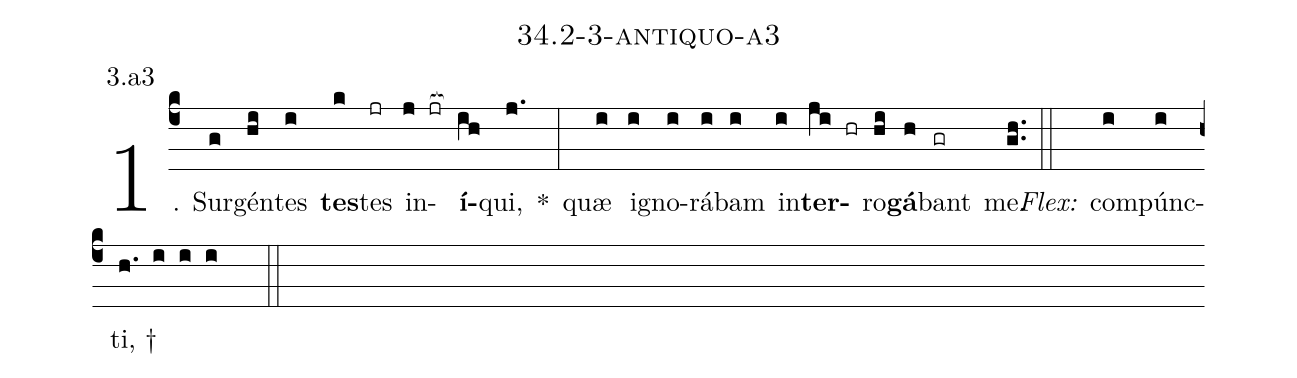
name: 34.2-3-antiquo-a3;
annotation: 3.a3;
%%
(c4)1. Sur(g)gén(hi)tes(i) <b>tes</b>(k)tes(jr) in(j jr[ocb:1{])<b>í</b>(ih[ocb:0}])qui,(j.) *(:) quæ(i) i(i)gno(i)rá(i)bam(i) in(i)<b>ter</b>(ji hr)ro(hi)<b>gá</b>(h)bant(gr) me.(gh..) (::)
<i>Flex:</i>()  com(i)púnc(i)ti, †(h. i i i  ::)

%E(i) u(i) o(ji) u(hi) a(h) e.(gh..) (::)
